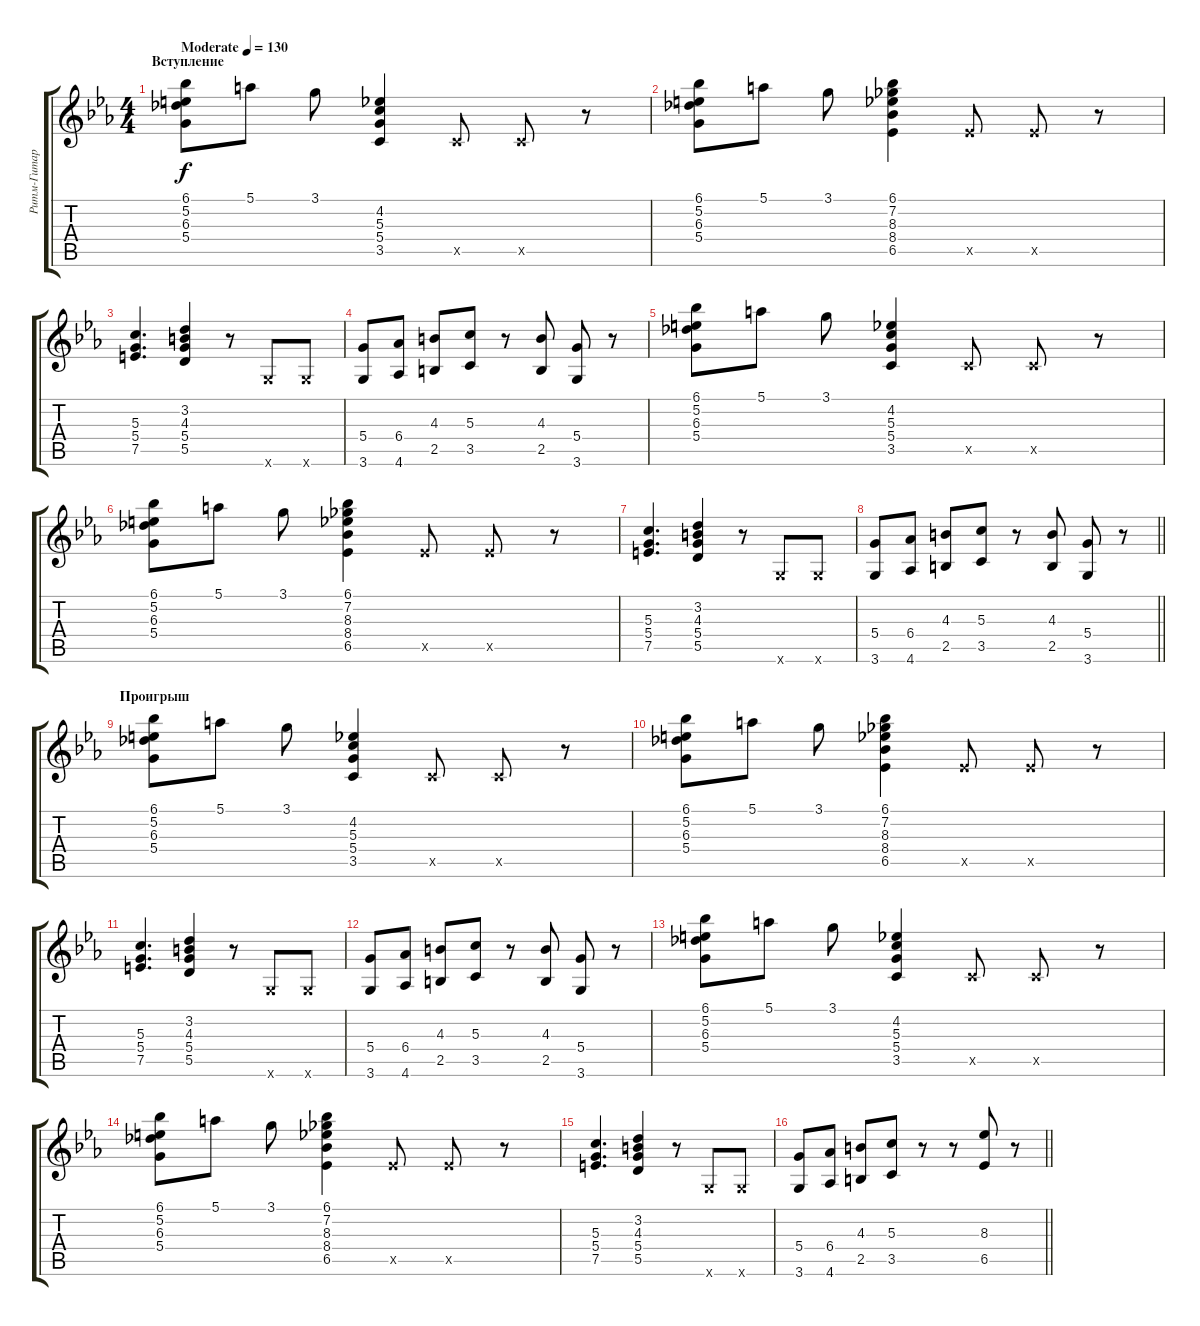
\track ("Ритм-Гитара" "Ритм-Гитар") {instrument acousticguitarnylon}
\staff {score tabs}
\tuning (E4 B3 G3 D3 A2 E2) {hide}
\ts (4 4)
\section ("" "Вступление")
\tempo (130 "Moderate")
\clef g2
\ks cminor
(6.1 5.2 6.3 5.4).8{dy f instrument acousticguitarnylon} 5.1.8 3.1.8 (4.2 5.3 5.4 3.5).4 3.5{x}.8 3.5{x}.8 r.8 |
(6.1 5.2 6.3 5.4).8 5.1.8 3.1.8 (6.1 7.2 8.3 8.4 6.5).4 6.5{x}.8 6.5{x}.8 r.8 |
(5.3 5.4 7.5).4{d} (3.2 4.3 5.4 5.5).4 r.8 3.6{x}.8 3.6{x}.8 |
(5.4 3.6).8 (6.4 4.6).8 (4.3 2.5).8 (5.3 3.5).8 r.8 (4.3 2.5).8 (5.4 3.6).8 r.8 |
(6.1 5.2 6.3 5.4).8 5.1.8 3.1.8 (4.2 5.3 5.4 3.5).4 3.5{x}.8 3.5{x}.8 r.8 |
(6.1 5.2 6.3 5.4).8 5.1.8 3.1.8 (6.1 7.2 8.3 8.4 6.5).4 6.5{x}.8 6.5{x}.8 r.8 |
(5.3 5.4 7.5).4{d} (3.2 4.3 5.4 5.5).4 r.8 3.6{x}.8 3.6{x}.8 |
\barLineRight lightlight
(5.4 3.6).8 (6.4 4.6).8 (4.3 2.5).8 (5.3 3.5).8 r.8 (4.3 2.5).8 (5.4 3.6).8 r.8 |
\section ("" "Проигрыш")
(6.1 5.2 6.3 5.4).8 5.1.8 3.1.8 (4.2 5.3 5.4 3.5).4 3.5{x}.8 3.5{x}.8 r.8 |
(6.1 5.2 6.3 5.4).8 5.1.8 3.1.8 (6.1 7.2 8.3 8.4 6.5).4 6.5{x}.8 6.5{x}.8 r.8 |
(5.3 5.4 7.5).4{d} (3.2 4.3 5.4 5.5).4 r.8 3.6{x}.8 3.6{x}.8 |
(5.4 3.6).8 (6.4 4.6).8 (4.3 2.5).8 (5.3 3.5).8 r.8 (4.3 2.5).8 (5.4 3.6).8 r.8 |
(6.1 5.2 6.3 5.4).8 5.1.8 3.1.8 (4.2 5.3 5.4 3.5).4 3.5{x}.8 3.5{x}.8 r.8 |
(6.1 5.2 6.3 5.4).8 5.1.8 3.1.8 (6.1 7.2 8.3 8.4 6.5).4 6.5{x}.8 6.5{x}.8 r.8 |
(5.3 5.4 7.5).4{d} (3.2 4.3 5.4 5.5).4 r.8 3.6{x}.8 3.6{x}.8 |
\barLineRight lightlight
(5.4 3.6).8 (6.4 4.6).8 (4.3 2.5).8 (5.3 3.5).8 r.8 r.8 (8.3 6.5).8 r.8
